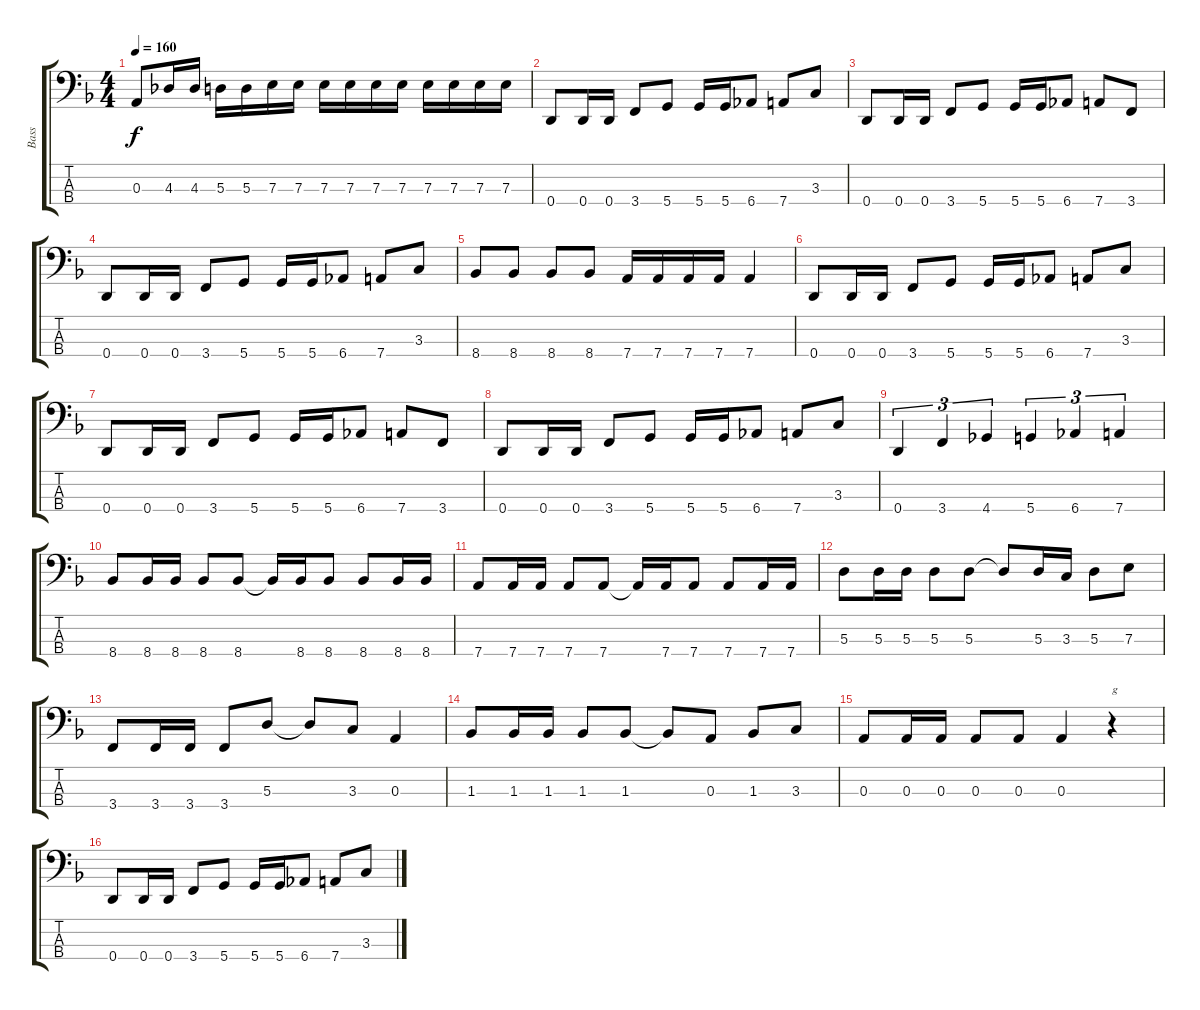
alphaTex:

\track ("Bass" "Bass") {instrument electricbasspick}
\staff {score tabs}
\tuning (G2 D2 A1 D1) {hide}
\ts (4 4)
\tempo 160
\clef f4
\ks f
0.3.8{dy f} 4.3.16 4.3.16 5.3.16 5.3.16 7.3.16 7.3.16 7.3.16 7.3.16 7.3.16 7.3.16 7.3.16 7.3.16 7.3.16 7.3.16 |
0.4.8 0.4.16 0.4.16 3.4.8 5.4.8 5.4.16 5.4.16 6.4.8 7.4.8 3.3.8 |
0.4.8 0.4.16 0.4.16 3.4.8 5.4.8 5.4.16 5.4.16 6.4.8 7.4.8 3.4.8 |
0.4.8 0.4.16 0.4.16 3.4.8 5.4.8 5.4.16 5.4.16 6.4.8 7.4.8 3.3.8 |
8.4.8 8.4.8 8.4.8 8.4.8 7.4.16 7.4.16 7.4.16 7.4.16 7.4.4 |
0.4.8 0.4.16 0.4.16 3.4.8 5.4.8 5.4.16 5.4.16 6.4.8 7.4.8 3.3.8 |
0.4.8 0.4.16 0.4.16 3.4.8 5.4.8 5.4.16 5.4.16 6.4.8 7.4.8 3.4.8 |
0.4.8 0.4.16 0.4.16 3.4.8 5.4.8 5.4.16 5.4.16 6.4.8 7.4.8 3.3.8 |
0.4.4{tu (3 2)} 3.4.4{tu (3 2)} 4.4.4{tu (3 2)} 5.4.4{tu (3 2)} 6.4.4{tu (3 2)} 7.4.4{tu (3 2)} |
8.4.8 8.4.16 8.4.16 8.4.8 8.4.8 8.4{t}.16 8.4.16 8.4.8 8.4.8 8.4.16 8.4.16 |
7.4.8 7.4.16 7.4.16 7.4.8 7.4.8 7.4{t}.16 7.4.16 7.4.8 7.4.8 7.4.16 7.4.16 |
5.3.8 5.3.16 5.3.16 5.3.8 5.3.8 5.3{t}.8 5.3.16 3.3.16 5.3.8 7.3.8 |
3.4.8 3.4.16 3.4.16 3.4.8 5.3.8 5.3{t}.8 3.3.8 0.3.4 |
1.3.8 1.3.16 1.3.16 1.3.8 1.3.8 1.3{t}.8 0.3.8 1.3.8 3.3.8 |
0.3.8 0.3.16 0.3.16 0.3.8 0.3.8 0.3.4 r.4{txt "g"} |
0.4.8 0.4.16 0.4.16 3.4.8 5.4.8 5.4.16 5.4.16 6.4.8 7.4.8 3.3.8
